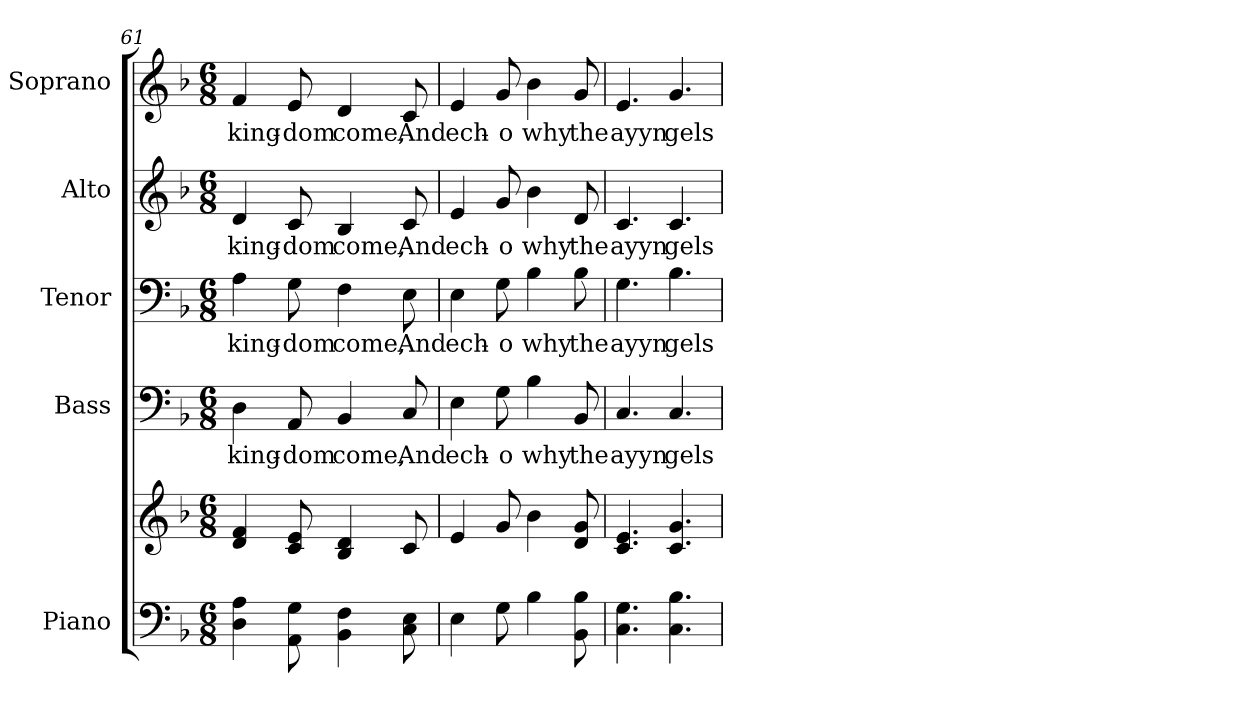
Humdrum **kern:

**kern	**kern	**kern	**text	**kern	**text	**kern	**text	**kern	**text
*part5	*part5	*part4	*part4	*part3	*part3	*part2	*part2	*part1	*part1
*staff6	*staff5	*staff4	*staff4	*staff3	*staff3	*staff2	*staff2	*staff1	*staff1
*I"Piano	*	*I"Bass	*	*I"Tenor	*	*I"Alto	*	*I"Soprano	*
*I'Pno.	*	*I'B.	*	*I'T.	*	*I'A.	*	*I'S.	*
*clefF4	*clefG2	*clefF4	*	*clefF4	*	*clefG2	*	*clefG2	*
*k[b-]	*k[b-]	*k[b-]	*	*k[b-]	*	*k[b-]	*	*k[b-]	*
*F:	*F:	*F:	*	*F:	*	*F:	*	*F:	*
*M6/8	*M6/8	*M6/8	*	*M6/8	*	*M6/8	*	*M6/8	*
=61	=61	=61	=61	=61	=61	=61	=61	=61	=61
!	!	!	!LO:LY:b:color=#000000	!	!	!	!	!	!
!	!	!	!	!	!LO:LY:b:color=#000000	!	!	!	!
!	!	!	!	!	!	!	!LO:LY:b:color=#000000	!	!
!	!	!	!	!	!	!	!	!	!LO:LY:b:color=#000000
4Di\ 4Ai	4di/ 4fi	4Di\	king-	4Ai\	king-	4di/	king-	4fi/	king-
!	!	!	!LO:LY:b:color=#000000	!	!	!	!	!	!
!	!	!	!	!	!LO:LY:b:color=#000000	!	!	!	!
!	!	!	!	!	!	!	!LO:LY:b:color=#000000	!	!
!	!	!	!	!	!	!	!	!	!LO:LY:b:color=#000000
8AAi\ 8Gi	8ci/ 8ei	8AAi/	-dom	8Gi\	-dom	8ci/	-dom	8ei/	-dom
!	!	!	!LO:LY:b:color=#000000	!	!	!	!	!	!
!	!	!	!	!	!LO:LY:b:color=#000000	!	!	!	!
!	!	!	!	!	!	!	!LO:LY:b:color=#000000	!	!
!	!	!	!	!	!	!	!	!	!LO:LY:b:color=#000000
4BB-i\ 4Fi	4B-i/ 4di	4BB-i/	come,	4Fi\	come,	4B-i/	come,	4di/	come,
!	!	!	!LO:LY:b:color=#000000	!	!	!	!	!	!
!	!	!	!	!	!LO:LY:b:color=#000000	!	!	!	!
!	!	!	!	!	!	!	!LO:LY:b:color=#000000	!	!
!	!	!	!	!	!	!	!	!	!LO:LY:b:color=#000000
8Ci\ 8Ei	8ci/	8Ci/	And	8Ei\	And	8ci/	And	8ci/	And
!!LO:PB:g=z
=62	=62	=62	=62	=62	=62	=62	=62	=62	=62
!	!	!	!LO:LY:b:color=#000000	!	!	!	!	!	!
!	!	!	!	!	!LO:LY:b:color=#000000	!	!	!	!
!	!	!	!	!	!	!	!LO:LY:b:color=#000000	!	!
!	!	!	!	!	!	!	!	!	!LO:LY:b:color=#000000
4Ei\	4ei/	4Ei\	ech-	4Ei\	ech-	4ei/	ech-	4ei/	ech-
!	!	!	!LO:LY:b:color=#000000	!	!	!	!	!	!
!	!	!	!	!	!LO:LY:b:color=#000000	!	!	!	!
!	!	!	!	!	!	!	!LO:LY:b:color=#000000	!	!
!	!	!	!	!	!	!	!	!	!LO:LY:b:color=#000000
8Gi\	8gi/	8Gi\	-o	8Gi\	-o	8gi/	-o	8gi/	-o
!	!	!	!LO:LY:b:color=#000000	!	!	!	!	!	!
!	!	!	!	!	!LO:LY:b:color=#000000	!	!	!	!
!	!	!	!	!	!	!	!LO:LY:b:color=#000000	!	!
!	!	!	!	!	!	!	!	!	!LO:LY:b:color=#000000
4B-i\	4b-i\	4B-i\	why	4B-i\	why	4b-i\	why	4b-i\	why
!	!	!	!LO:LY:b:color=#000000	!	!	!	!	!	!
!	!	!	!	!	!LO:LY:b:color=#000000	!	!	!	!
!	!	!	!	!	!	!	!LO:LY:b:color=#000000	!	!
!	!	!	!	!	!	!	!	!	!LO:LY:b:color=#000000
8BB-i\ 8B-i	8di/ 8gi	8BB-i/	the	8B-i\	the	8di/	the	8gi/	the
=63	=63	=63	=63	=63	=63	=63	=63	=63	=63
!	!	!	!LO:LY:b:color=#000000	!	!	!	!	!	!
!	!	!	!	!	!LO:LY:b:color=#000000	!	!	!	!
!	!	!	!	!	!	!	!LO:LY:b:color=#000000	!	!
!	!	!	!	!	!	!	!	!	!LO:LY:b:color=#000000
4.Ci\ 4.Gi	4.ci/ 4.ei	4.Ci/	ayyn	4.Gi\	ayyn	4.ci/	ayyn	4.ei/	ayyn
!	!	!	!LO:LY:b:color=#000000	!	!	!	!	!	!
!	!	!	!	!	!LO:LY:b:color=#000000	!	!	!	!
!	!	!	!	!	!	!	!LO:LY:b:color=#000000	!	!
!	!	!	!	!	!	!	!	!	!LO:LY:b:color=#000000
4.Ci\ 4.B-i	4.ci/ 4.gi	4.Ci/	gels	4.B-i\	gels	4.ci/	gels	4.gi/	gels
=	=	=	=	=	=	=	=	=	=
*-	*-	*-	*-	*-	*-	*-	*-	*-	*-
